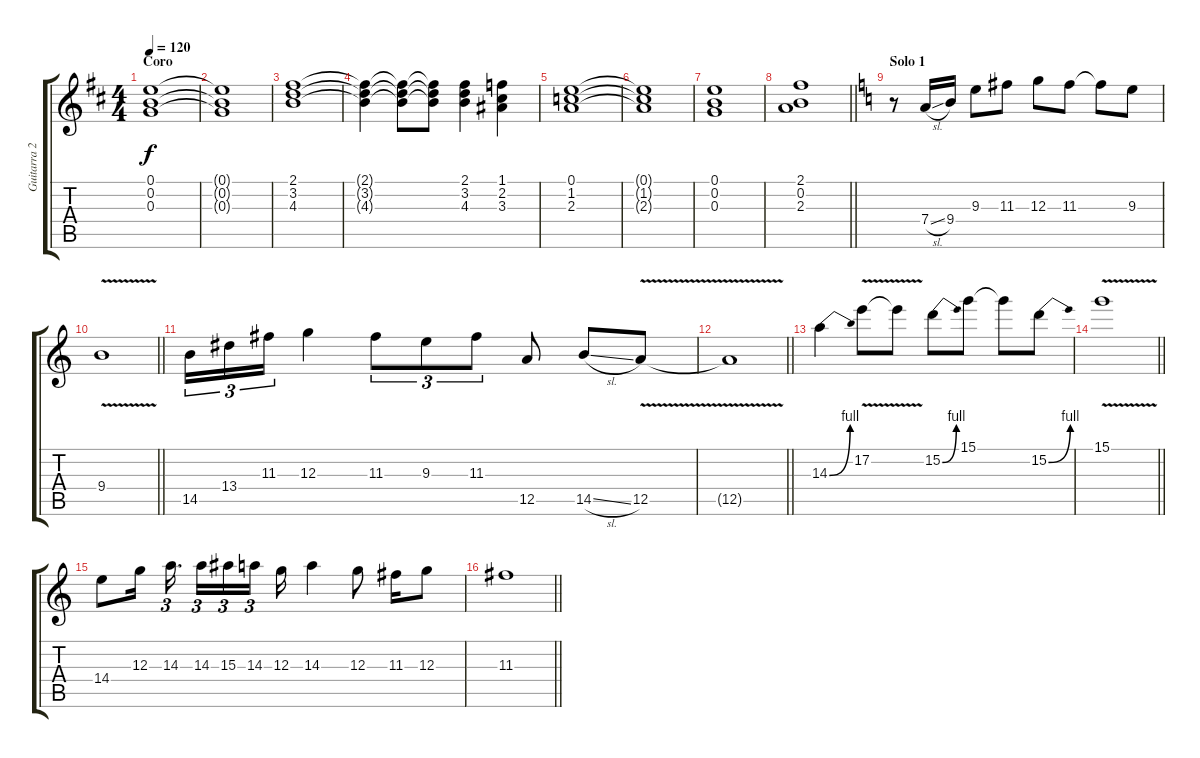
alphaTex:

\track ("Guitarra 2" "Guitarra 2") {instrument overdrivenguitar}
\staff {score tabs}
\tuning (E4 B3 G3 D3 A2 D2) {hide}
\ts (4 4)
\section ("" "Coro")
\tempo 120
\clef g2
\ks d
(0.1 0.2 0.3).1{dy f} |
(0.1{t} 0.2{t} 0.3{t}).1 |
(2.1 3.2 4.3).1 |
(2.1{t} 3.2{t} 4.3{t}).4 (2.1{t} 3.2{t} 4.3{t}).8 (2.1{t} 3.2{t} 4.3{t}).8 (2.1 3.2 4.3).4 (1.1 2.2 3.3).4 |
(0.1 1.2 2.3).1 |
(0.1{t} 1.2{t} 2.3{t}).1 |
(0.1 0.2 0.3).1 |
\barLineRight lightlight
(2.1 0.2 2.3).1 |
\section ("" "Solo 1")
\ks c
r.8{volume 16} 7.4{sl}.16 9.4.16 9.3.8 11.3.8 12.3.8 11.3.8 11.3{t}.8 9.3.8 |
\barLineRight lightlight
9.4{v}.1 |
14.5.16{tu (3 2)} 13.4.16{tu (3 2)} 11.3.16{tu (3 2)} 12.3.4 11.3.8{tu (3 2)} 9.3.8{tu (3 2)} 11.3.8{tu (3 2)} 12.5.8 14.5{sl}.8 12.5{v}.8 |
\barLineRight lightlight
12.5{t}.1 |
14.3{be (bend 0 0 60 4)}.4 17.2{v}.8 17.2{t}.8 15.2{be (bend 0 0 60 4)}.8 15.1.8 15.1{t}.8 15.2{be (bend 0 0 60 4)}.8 |
\barLineRight lightlight
15.1{v}.1 |
14.4.8 12.3.16 14.3.16{d tu (3 2)} 14.3.16{tu (3 2)} 15.3.16{tu (3 2)} 14.3.16{tu (3 2) beam splitsecondary} 12.3.16 14.3.4 12.3.8 11.3.16 12.3.8 |
\barLineRight lightlight
11.3.1
